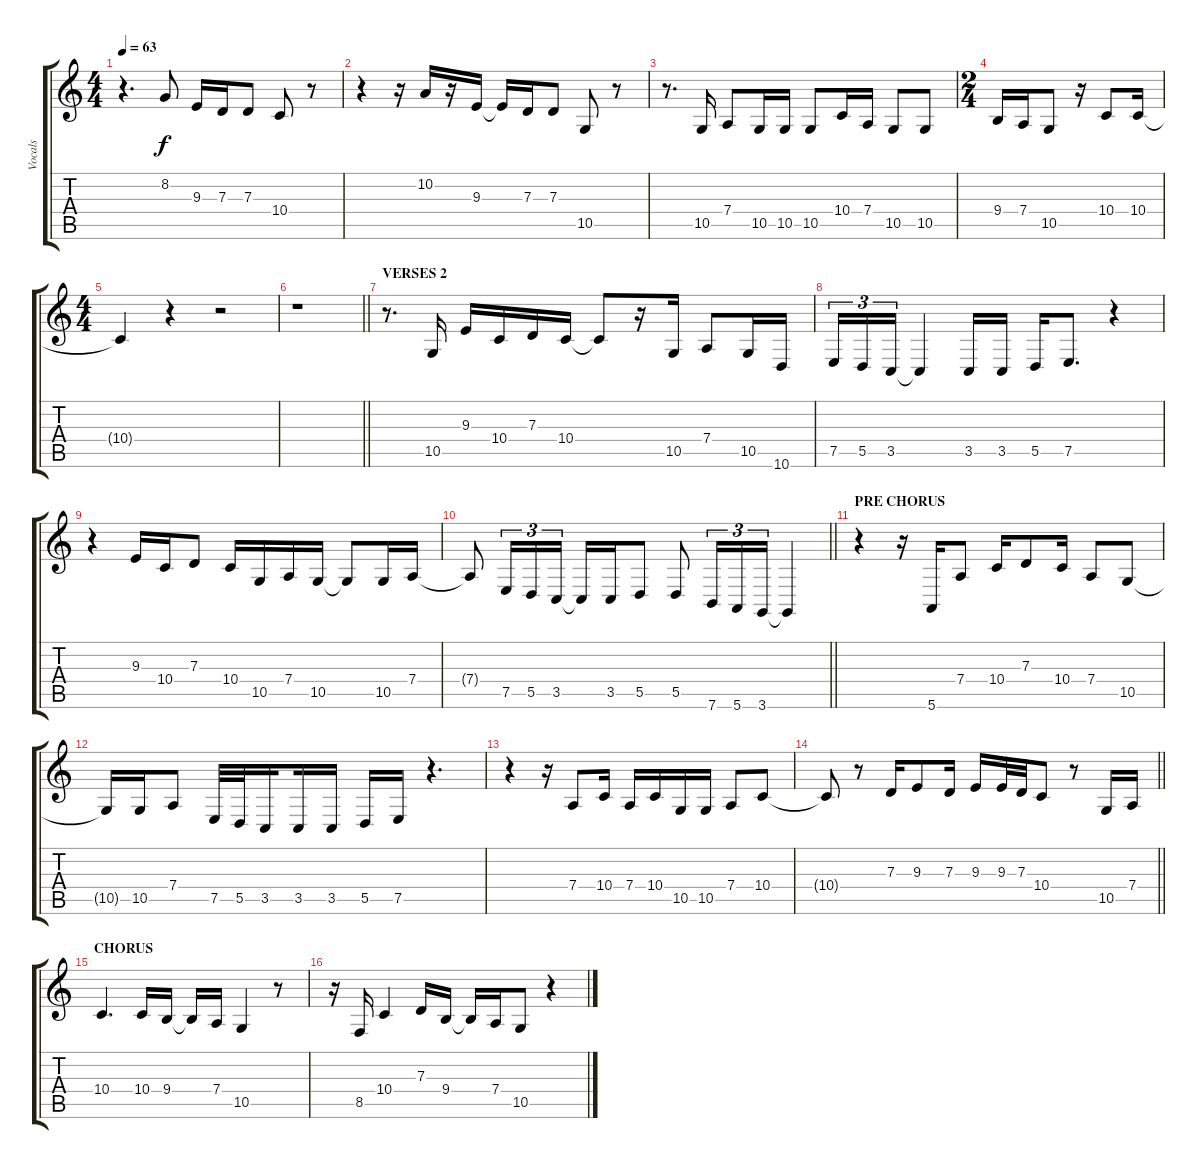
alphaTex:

\track ("Vocals" "Vocals") {instrument harmonica}
\staff {score tabs}
\tuning (E4 B3 G3 D3 A2 E2) {hide}
\ts (4 4)
\tempo 63
\clef g2
\ks c
r.4{d dy f} 8.2.8 9.3.16 7.3.16 7.3.8 10.4.8 r.8 |
r.4 r.16 10.2.16 r.16 9.3.16 9.3{t}.16 7.3.16 7.3.8 10.5.8 r.8 |
r.8{d} 10.5.16 7.4.8 10.5.16 10.5.16 10.5.8 10.4.16 7.4.16 10.5.8 10.5.8 |
\ts (2 4)
9.4.16 7.4.16 10.5.8 r.16 10.4.8 10.4.16 |
\ts (4 4)
10.4{t}.4 r.4 r.2 |
\barLineRight lightlight
r.1 |
\section ("" "VERSES 2")
r.8{d} 10.5.16 9.3.16 10.4.16 7.3.16 10.4.16 10.4{t}.8 r.16 10.5.16 7.4.8 10.5.16 10.6.16 |
7.5.16{tu (3 2)} 5.5.16{tu (3 2)} 3.5.16{tu (3 2)} 3.5{t}.4 3.5.16 3.5.16 5.5.16 7.5.8{d} r.4 |
r.4 9.3.16 10.4.16 7.3.8 10.4.16 10.5.16 7.4.16 10.5.16 10.5{t}.8 10.5.16 7.4.16 |
\barLineRight lightlight
7.4{t}.8 7.5.16{tu (3 2)} 5.5.16{tu (3 2)} 3.5.16{tu (3 2)} 3.5{t}.16 3.5.16 5.5.8 5.5.8 7.6.16{tu (3 2)} 5.6.16{tu (3 2)} 3.6.16{tu (3 2)} 3.6{t}.4 |
\section ("" "PRE CHORUS")
r.4 r.16 5.6.16 7.4.8 10.4.16 7.3.8 10.4.16 7.4.8 10.5.8 |
10.5{t}.16 10.5.16 7.4.8 7.5.32 5.5.32 3.5.16{beam splitsecondary} 3.5.16 3.5.16 5.5.16 7.5.16 r.4{d} |
r.4 r.16 7.4.8 10.4.16 7.4.16 10.4.16 10.5.16 10.5.16 7.4.8 10.4.8 |
\barLineRight lightlight
10.4{t}.8 r.8 7.3.16 9.3.8 7.3.16 9.3.16 9.3.32 7.3.32 10.4.8 r.8 10.5.16 7.4.16 |
\section ("" "CHORUS")
10.4.4{d} 10.4.16 9.4.16 9.4{t}.16 7.4.16 10.5.4 r.8 |
r.16 8.5.16 10.4.4 7.3.16 9.4.16 9.4{t}.16 7.4.16 10.5.8 r.4
